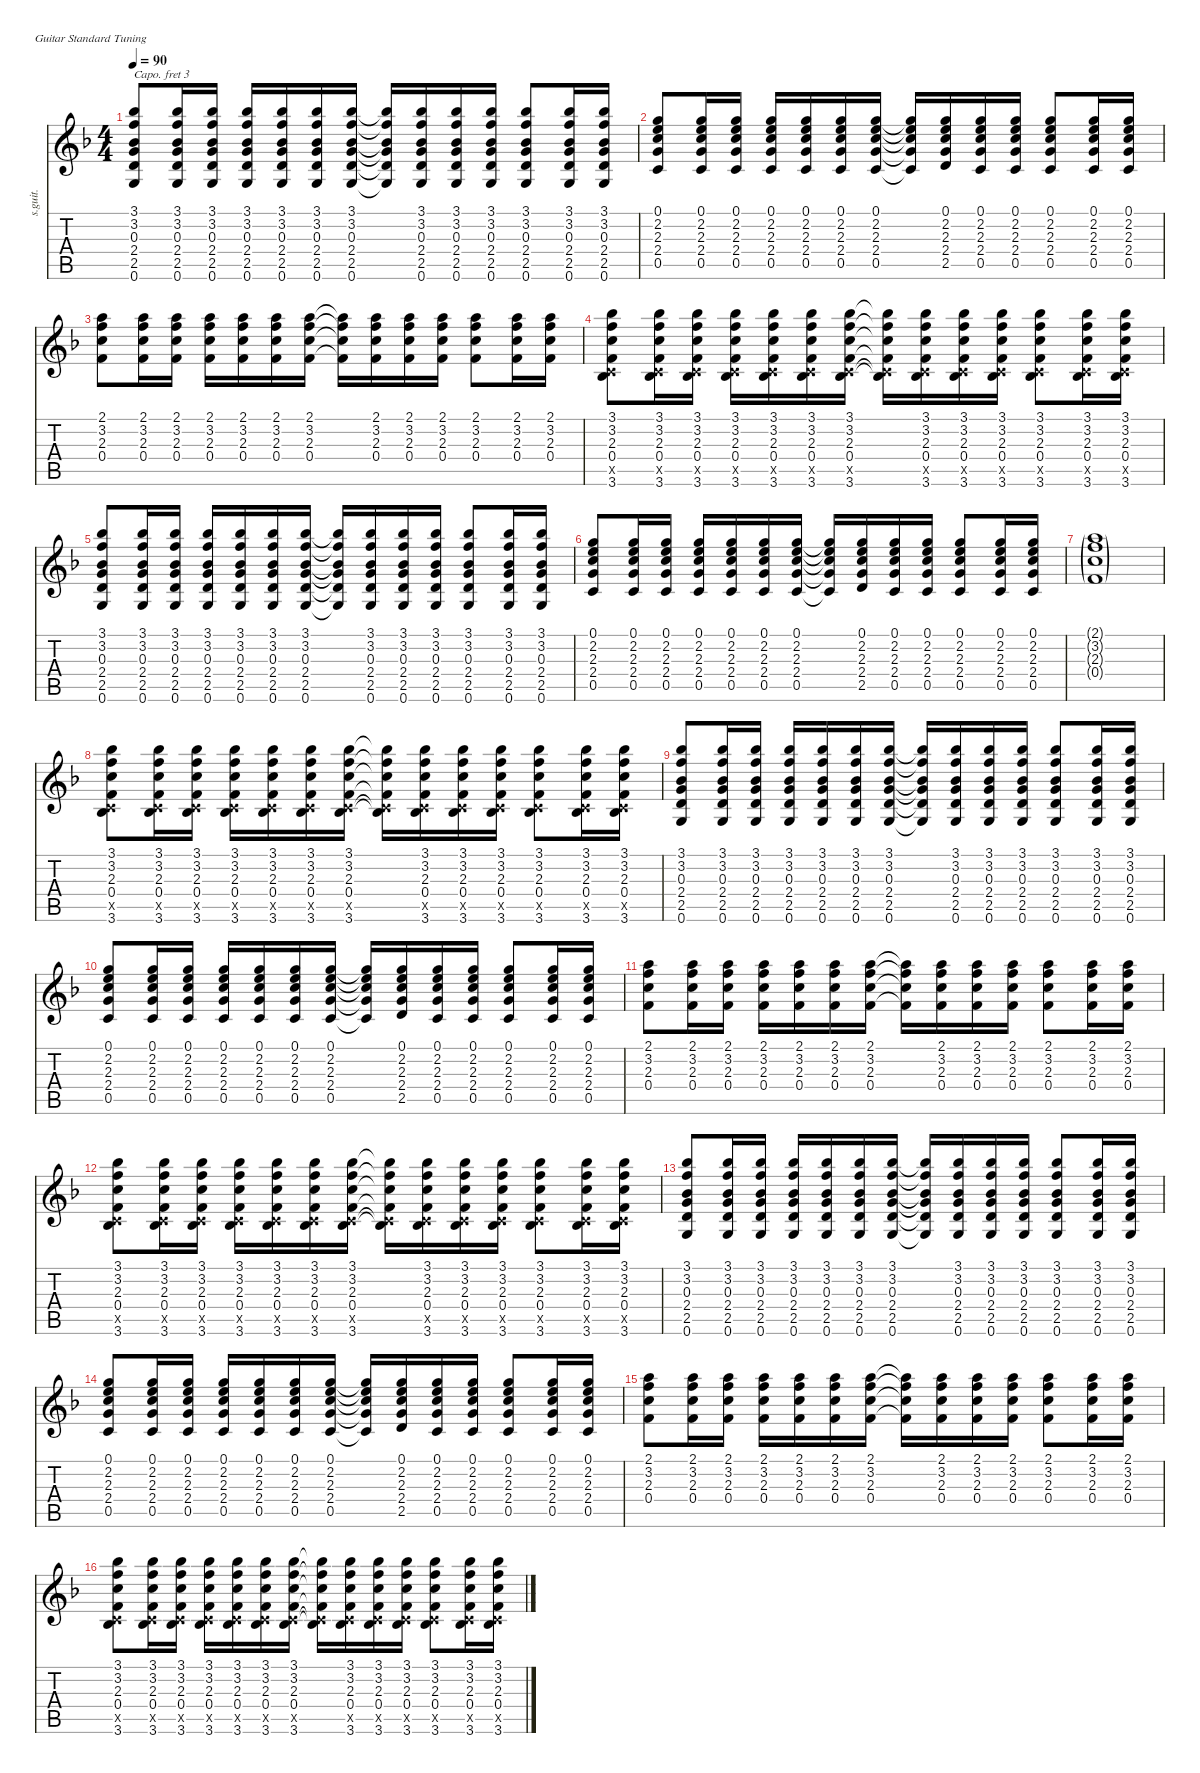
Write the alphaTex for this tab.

\defaultSystemsLayout 4
\hideDynamics
\bracketExtendMode nobrackets
\track ("Steel Guitar" "s.guit.") {instrument acousticguitarsteel}
\staff {score tabs}
\capo 3
\tuning (E4 B3 G3 D3 A2 E2)
\ts (4 4)
\tempo 90
\clef g2
\ks f
(3.2{acc forcenatural} 0.3{acc b} 3.1{acc b} 2.4{acc forcenatural} 2.5{acc forcenatural} 0.6{acc forcenatural}).8{dy mf} (3.2{acc forcenatural} 0.3{acc b} 3.1{acc b} 2.4{acc forcenatural} 2.5{acc forcenatural} 0.6{acc forcenatural}).16 (3.2{acc forcenatural} 0.3{acc b} 3.1{acc b} 2.4{acc forcenatural} 2.5{acc forcenatural} 0.6{acc forcenatural}).16 (3.2{acc forcenatural} 0.3{acc b} 3.1{acc b} 2.4{acc forcenatural} 2.5{acc forcenatural} 0.6{acc forcenatural}).16 (3.2{acc forcenatural} 0.3{acc b} 3.1{acc b} 2.4{acc forcenatural} 2.5{acc forcenatural} 0.6{acc forcenatural}).16 (3.2{acc forcenatural} 0.3{acc b} 3.1{acc b} 2.4{acc forcenatural} 2.5{acc forcenatural} 0.6{acc forcenatural}).16 (3.2{acc forcenatural} 0.3{acc b} 3.1{acc b} 2.4{acc forcenatural} 2.5{acc forcenatural} 0.6{acc forcenatural}).16 (3.2{t acc forcenatural} 0.3{t acc b} 3.1{t acc b} 2.4{t acc forcenatural} 2.5{t acc forcenatural} 0.6{t acc forcenatural}).16 (3.2{acc forcenatural} 0.3{acc b} 3.1{acc b} 2.4{acc forcenatural} 2.5{acc forcenatural} 0.6{acc forcenatural}).16 (3.2{acc forcenatural} 0.3{acc b} 3.1{acc b} 2.4{acc forcenatural} 2.5{acc forcenatural} 0.6{acc forcenatural}).16 (3.2{acc forcenatural} 0.3{acc b} 3.1{acc b} 2.4{acc forcenatural} 2.5{acc forcenatural} 0.6{acc forcenatural}).16 (3.2{acc forcenatural} 0.3{acc b} 3.1{acc b} 2.4{acc forcenatural} 2.5{acc forcenatural} 0.6{acc forcenatural}).8 (3.2{acc forcenatural} 0.3{acc b} 3.1{acc b} 2.4{acc forcenatural} 2.5{acc forcenatural} 0.6{acc forcenatural}).16 (3.2{acc forcenatural} 0.3{acc b} 3.1{acc b} 2.4{acc forcenatural} 2.5{acc forcenatural} 0.6{acc forcenatural}).16 |
(2.2{acc forcenatural} 2.3{acc forcenatural} 0.1{acc forcenatural} 2.4{acc forcenatural} 0.5{acc forcenatural}).8 (2.2{acc forcenatural} 2.3{acc forcenatural} 0.1{acc forcenatural} 2.4{acc forcenatural} 0.5{acc forcenatural}).16 (2.2{acc forcenatural} 2.3{acc forcenatural} 0.1{acc forcenatural} 2.4{acc forcenatural} 0.5{acc forcenatural}).16 (2.2{acc forcenatural} 2.3{acc forcenatural} 0.1{acc forcenatural} 2.4{acc forcenatural} 0.5{acc forcenatural}).16 (2.2{acc forcenatural} 2.3{acc forcenatural} 0.1{acc forcenatural} 2.4{acc forcenatural} 0.5{acc forcenatural}).16 (2.2{acc forcenatural} 2.3{acc forcenatural} 0.1{acc forcenatural} 2.4{acc forcenatural} 0.5{acc forcenatural}).16 (2.2{acc forcenatural} 2.3{acc forcenatural} 0.1{acc forcenatural} 2.4{acc forcenatural} 0.5{acc forcenatural}).16 (2.2{t acc forcenatural} 2.3{t acc forcenatural} 0.1{t acc forcenatural} 2.4{t acc forcenatural} 0.5{t acc forcenatural}).16 (2.2{acc forcenatural} 2.3{acc forcenatural} 0.1{acc forcenatural} 2.4{acc forcenatural} 2.5{acc forcenatural}).16 (2.2{acc forcenatural} 2.3{acc forcenatural} 0.1{acc forcenatural} 2.4{acc forcenatural} 0.5{acc forcenatural}).16 (2.2{acc forcenatural} 2.3{acc forcenatural} 0.1{acc forcenatural} 2.4{acc forcenatural} 0.5{acc forcenatural}).16 (2.2{acc forcenatural} 2.3{acc forcenatural} 0.1{acc forcenatural} 2.4{acc forcenatural} 0.5{acc forcenatural}).8 (2.2{acc forcenatural} 2.3{acc forcenatural} 0.1{acc forcenatural} 2.4{acc forcenatural} 0.5{acc forcenatural}).16 (2.2{acc forcenatural} 2.3{acc forcenatural} 0.1{acc forcenatural} 2.4{acc forcenatural} 0.5{acc forcenatural}).16 |
(2.1{acc forcenatural} 3.2{acc forcenatural} 2.3{acc forcenatural} 0.4{acc forcenatural}).8 (2.1{acc forcenatural} 3.2{acc forcenatural} 2.3{acc forcenatural} 0.4{acc forcenatural}).16 (2.1{acc forcenatural} 3.2{acc forcenatural} 2.3{acc forcenatural} 0.4{acc forcenatural}).16 (2.1{acc forcenatural} 3.2{acc forcenatural} 2.3{acc forcenatural} 0.4{acc forcenatural}).16 (2.1{acc forcenatural} 3.2{acc forcenatural} 2.3{acc forcenatural} 0.4{acc forcenatural}).16 (2.1{acc forcenatural} 3.2{acc forcenatural} 2.3{acc forcenatural} 0.4{acc forcenatural}).16 (2.1{acc forcenatural} 3.2{acc forcenatural} 2.3{acc forcenatural} 0.4{acc forcenatural}).16 (2.1{t acc forcenatural} 3.2{t acc forcenatural} 2.3{t acc forcenatural} 0.4{t acc forcenatural}).16 (2.1{acc forcenatural} 3.2{acc forcenatural} 2.3{acc forcenatural} 0.4{acc forcenatural}).16 (2.1{acc forcenatural} 3.2{acc forcenatural} 2.3{acc forcenatural} 0.4{acc forcenatural}).16 (2.1{acc forcenatural} 3.2{acc forcenatural} 2.3{acc forcenatural} 0.4{acc forcenatural}).16 (2.1{acc forcenatural} 3.2{acc forcenatural} 2.3{acc forcenatural} 0.4{acc forcenatural}).8 (2.1{acc forcenatural} 3.2{acc forcenatural} 2.3{acc forcenatural} 0.4{acc forcenatural}).16 (2.1{acc forcenatural} 3.2{acc forcenatural} 2.3{acc forcenatural} 0.4{acc forcenatural}).16 |
(3.1{acc b} 3.2{acc forcenatural} 2.3{acc forcenatural} 0.4{acc forcenatural} 0.5{x acc forcenatural} 3.6{acc b}).8 (3.1{acc b} 3.2{acc forcenatural} 2.3{acc forcenatural} 0.4{acc forcenatural} 0.5{x acc forcenatural} 3.6{acc b}).16 (3.1{acc b} 3.2{acc forcenatural} 2.3{acc forcenatural} 0.4{acc forcenatural} 0.5{x acc forcenatural} 3.6{acc b}).16 (3.1{acc b} 3.2{acc forcenatural} 2.3{acc forcenatural} 0.4{acc forcenatural} 0.5{x acc forcenatural} 3.6{acc b}).16 (3.1{acc b} 3.2{acc forcenatural} 2.3{acc forcenatural} 0.4{acc forcenatural} 0.5{x acc forcenatural} 3.6{acc b}).16 (3.1{acc b} 3.2{acc forcenatural} 2.3{acc forcenatural} 0.4{acc forcenatural} 0.5{x acc forcenatural} 3.6{acc b}).16 (3.1{acc b} 3.2{acc forcenatural} 2.3{acc forcenatural} 0.4{acc forcenatural} 0.5{x acc forcenatural} 3.6{acc b}).16 (3.1{t acc b} 3.2{t acc forcenatural} 2.3{t acc forcenatural} 0.4{t acc forcenatural} 0.5{x t acc forcenatural} 3.6{t acc b}).16 (3.1{acc b} 3.2{acc forcenatural} 2.3{acc forcenatural} 0.4{acc forcenatural} 0.5{x acc forcenatural} 3.6{acc b}).16 (3.1{acc b} 3.2{acc forcenatural} 2.3{acc forcenatural} 0.4{acc forcenatural} 0.5{x acc forcenatural} 3.6{acc b}).16 (3.1{acc b} 3.2{acc forcenatural} 2.3{acc forcenatural} 0.4{acc forcenatural} 0.5{x acc forcenatural} 3.6{acc b}).16 (3.1{acc b} 3.2{acc forcenatural} 2.3{acc forcenatural} 0.4{acc forcenatural} 0.5{x acc forcenatural} 3.6{acc b}).8 (3.1{acc b} 3.2{acc forcenatural} 2.3{acc forcenatural} 0.4{acc forcenatural} 0.5{x acc forcenatural} 3.6{acc b}).16 (3.1{acc b} 3.2{acc forcenatural} 2.3{acc forcenatural} 0.4{acc forcenatural} 0.5{x acc forcenatural} 3.6{acc b}).16 |
(3.2{acc forcenatural} 0.3{acc b} 3.1{acc b} 2.4{acc forcenatural} 2.5{acc forcenatural} 0.6{acc forcenatural}).8 (3.2{acc forcenatural} 0.3{acc b} 3.1{acc b} 2.4{acc forcenatural} 2.5{acc forcenatural} 0.6{acc forcenatural}).16 (3.2{acc forcenatural} 0.3{acc b} 3.1{acc b} 2.4{acc forcenatural} 2.5{acc forcenatural} 0.6{acc forcenatural}).16 (3.2{acc forcenatural} 0.3{acc b} 3.1{acc b} 2.4{acc forcenatural} 2.5{acc forcenatural} 0.6{acc forcenatural}).16 (3.2{acc forcenatural} 0.3{acc b} 3.1{acc b} 2.4{acc forcenatural} 2.5{acc forcenatural} 0.6{acc forcenatural}).16 (3.2{acc forcenatural} 0.3{acc b} 3.1{acc b} 2.4{acc forcenatural} 2.5{acc forcenatural} 0.6{acc forcenatural}).16 (3.2{acc forcenatural} 0.3{acc b} 3.1{acc b} 2.4{acc forcenatural} 2.5{acc forcenatural} 0.6{acc forcenatural}).16 (3.2{t acc forcenatural} 0.3{t acc b} 3.1{t acc b} 2.4{t acc forcenatural} 2.5{t acc forcenatural} 0.6{t acc forcenatural}).16 (3.2{acc forcenatural} 0.3{acc b} 3.1{acc b} 2.4{acc forcenatural} 2.5{acc forcenatural} 0.6{acc forcenatural}).16 (3.2{acc forcenatural} 0.3{acc b} 3.1{acc b} 2.4{acc forcenatural} 2.5{acc forcenatural} 0.6{acc forcenatural}).16 (3.2{acc forcenatural} 0.3{acc b} 3.1{acc b} 2.4{acc forcenatural} 2.5{acc forcenatural} 0.6{acc forcenatural}).16 (3.2{acc forcenatural} 0.3{acc b} 3.1{acc b} 2.4{acc forcenatural} 2.5{acc forcenatural} 0.6{acc forcenatural}).8 (3.2{acc forcenatural} 0.3{acc b} 3.1{acc b} 2.4{acc forcenatural} 2.5{acc forcenatural} 0.6{acc forcenatural}).16 (3.2{acc forcenatural} 0.3{acc b} 3.1{acc b} 2.4{acc forcenatural} 2.5{acc forcenatural} 0.6{acc forcenatural}).16 |
(2.2{acc forcenatural} 2.3{acc forcenatural} 0.1{acc forcenatural} 2.4{acc forcenatural} 0.5{acc forcenatural}).8 (2.2{acc forcenatural} 2.3{acc forcenatural} 0.1{acc forcenatural} 2.4{acc forcenatural} 0.5{acc forcenatural}).16 (2.2{acc forcenatural} 2.3{acc forcenatural} 0.1{acc forcenatural} 2.4{acc forcenatural} 0.5{acc forcenatural}).16 (2.2{acc forcenatural} 2.3{acc forcenatural} 0.1{acc forcenatural} 2.4{acc forcenatural} 0.5{acc forcenatural}).16 (2.2{acc forcenatural} 2.3{acc forcenatural} 0.1{acc forcenatural} 2.4{acc forcenatural} 0.5{acc forcenatural}).16 (2.2{acc forcenatural} 2.3{acc forcenatural} 0.1{acc forcenatural} 2.4{acc forcenatural} 0.5{acc forcenatural}).16 (2.2{acc forcenatural} 2.3{acc forcenatural} 0.1{acc forcenatural} 2.4{acc forcenatural} 0.5{acc forcenatural}).16 (2.2{t acc forcenatural} 2.3{t acc forcenatural} 0.1{t acc forcenatural} 2.4{t acc forcenatural} 0.5{t acc forcenatural}).16 (2.2{acc forcenatural} 2.3{acc forcenatural} 0.1{acc forcenatural} 2.4{acc forcenatural} 2.5{acc forcenatural}).16 (2.2{acc forcenatural} 2.3{acc forcenatural} 0.1{acc forcenatural} 2.4{acc forcenatural} 0.5{acc forcenatural}).16 (2.2{acc forcenatural} 2.3{acc forcenatural} 0.1{acc forcenatural} 2.4{acc forcenatural} 0.5{acc forcenatural}).16 (2.2{acc forcenatural} 2.3{acc forcenatural} 0.1{acc forcenatural} 2.4{acc forcenatural} 0.5{acc forcenatural}).8 (2.2{acc forcenatural} 2.3{acc forcenatural} 0.1{acc forcenatural} 2.4{acc forcenatural} 0.5{acc forcenatural}).16 (2.2{acc forcenatural} 2.3{acc forcenatural} 0.1{acc forcenatural} 2.4{acc forcenatural} 0.5{acc forcenatural}).16 |
(2.1{g acc forcenatural} 3.2{g acc forcenatural} 2.3{g acc forcenatural} 0.4{g acc forcenatural}).1 |
(3.1{acc b} 3.2{acc forcenatural} 2.3{acc forcenatural} 0.4{acc forcenatural} 0.5{x acc forcenatural} 3.6{acc b}).8 (3.1{acc b} 3.2{acc forcenatural} 2.3{acc forcenatural} 0.4{acc forcenatural} 0.5{x acc forcenatural} 3.6{acc b}).16 (3.1{acc b} 3.2{acc forcenatural} 2.3{acc forcenatural} 0.4{acc forcenatural} 0.5{x acc forcenatural} 3.6{acc b}).16 (3.1{acc b} 3.2{acc forcenatural} 2.3{acc forcenatural} 0.4{acc forcenatural} 0.5{x acc forcenatural} 3.6{acc b}).16 (3.1{acc b} 3.2{acc forcenatural} 2.3{acc forcenatural} 0.4{acc forcenatural} 0.5{x acc forcenatural} 3.6{acc b}).16 (3.1{acc b} 3.2{acc forcenatural} 2.3{acc forcenatural} 0.4{acc forcenatural} 0.5{x acc forcenatural} 3.6{acc b}).16 (3.1{acc b} 3.2{acc forcenatural} 2.3{acc forcenatural} 0.4{acc forcenatural} 0.5{x acc forcenatural} 3.6{acc b}).16 (3.1{t acc b} 3.2{t acc forcenatural} 2.3{t acc forcenatural} 0.4{t acc forcenatural} 0.5{x t acc forcenatural} 3.6{t acc b}).16 (3.1{acc b} 3.2{acc forcenatural} 2.3{acc forcenatural} 0.4{acc forcenatural} 0.5{x acc forcenatural} 3.6{acc b}).16 (3.1{acc b} 3.2{acc forcenatural} 2.3{acc forcenatural} 0.4{acc forcenatural} 0.5{x acc forcenatural} 3.6{acc b}).16 (3.1{acc b} 3.2{acc forcenatural} 2.3{acc forcenatural} 0.4{acc forcenatural} 0.5{x acc forcenatural} 3.6{acc b}).16 (3.1{acc b} 3.2{acc forcenatural} 2.3{acc forcenatural} 0.4{acc forcenatural} 0.5{x acc forcenatural} 3.6{acc b}).8 (3.1{acc b} 3.2{acc forcenatural} 2.3{acc forcenatural} 0.4{acc forcenatural} 0.5{x acc forcenatural} 3.6{acc b}).16 (3.1{acc b} 3.2{acc forcenatural} 2.3{acc forcenatural} 0.4{acc forcenatural} 0.5{x acc forcenatural} 3.6{acc b}).16 |
(3.2{acc forcenatural} 0.3{acc b} 3.1{acc b} 2.4{acc forcenatural} 2.5{acc forcenatural} 0.6{acc forcenatural}).8 (3.2{acc forcenatural} 0.3{acc b} 3.1{acc b} 2.4{acc forcenatural} 2.5{acc forcenatural} 0.6{acc forcenatural}).16 (3.2{acc forcenatural} 0.3{acc b} 3.1{acc b} 2.4{acc forcenatural} 2.5{acc forcenatural} 0.6{acc forcenatural}).16 (3.2{acc forcenatural} 0.3{acc b} 3.1{acc b} 2.4{acc forcenatural} 2.5{acc forcenatural} 0.6{acc forcenatural}).16 (3.2{acc forcenatural} 0.3{acc b} 3.1{acc b} 2.4{acc forcenatural} 2.5{acc forcenatural} 0.6{acc forcenatural}).16 (3.2{acc forcenatural} 0.3{acc b} 3.1{acc b} 2.4{acc forcenatural} 2.5{acc forcenatural} 0.6{acc forcenatural}).16 (3.2{acc forcenatural} 0.3{acc b} 3.1{acc b} 2.4{acc forcenatural} 2.5{acc forcenatural} 0.6{acc forcenatural}).16 (3.2{t acc forcenatural} 0.3{t acc b} 3.1{t acc b} 2.4{t acc forcenatural} 2.5{t acc forcenatural} 0.6{t acc forcenatural}).16 (3.2{acc forcenatural} 0.3{acc b} 3.1{acc b} 2.4{acc forcenatural} 2.5{acc forcenatural} 0.6{acc forcenatural}).16 (3.2{acc forcenatural} 0.3{acc b} 3.1{acc b} 2.4{acc forcenatural} 2.5{acc forcenatural} 0.6{acc forcenatural}).16 (3.2{acc forcenatural} 0.3{acc b} 3.1{acc b} 2.4{acc forcenatural} 2.5{acc forcenatural} 0.6{acc forcenatural}).16 (3.2{acc forcenatural} 0.3{acc b} 3.1{acc b} 2.4{acc forcenatural} 2.5{acc forcenatural} 0.6{acc forcenatural}).8 (3.2{acc forcenatural} 0.3{acc b} 3.1{acc b} 2.4{acc forcenatural} 2.5{acc forcenatural} 0.6{acc forcenatural}).16 (3.2{acc forcenatural} 0.3{acc b} 3.1{acc b} 2.4{acc forcenatural} 2.5{acc forcenatural} 0.6{acc forcenatural}).16 |
(2.2{acc forcenatural} 2.3{acc forcenatural} 0.1{acc forcenatural} 2.4{acc forcenatural} 0.5{acc forcenatural}).8 (2.2{acc forcenatural} 2.3{acc forcenatural} 0.1{acc forcenatural} 2.4{acc forcenatural} 0.5{acc forcenatural}).16 (2.2{acc forcenatural} 2.3{acc forcenatural} 0.1{acc forcenatural} 2.4{acc forcenatural} 0.5{acc forcenatural}).16 (2.2{acc forcenatural} 2.3{acc forcenatural} 0.1{acc forcenatural} 2.4{acc forcenatural} 0.5{acc forcenatural}).16 (2.2{acc forcenatural} 2.3{acc forcenatural} 0.1{acc forcenatural} 2.4{acc forcenatural} 0.5{acc forcenatural}).16 (2.2{acc forcenatural} 2.3{acc forcenatural} 0.1{acc forcenatural} 2.4{acc forcenatural} 0.5{acc forcenatural}).16 (2.2{acc forcenatural} 2.3{acc forcenatural} 0.1{acc forcenatural} 2.4{acc forcenatural} 0.5{acc forcenatural}).16 (2.2{t acc forcenatural} 2.3{t acc forcenatural} 0.1{t acc forcenatural} 2.4{t acc forcenatural} 0.5{t acc forcenatural}).16 (2.2{acc forcenatural} 2.3{acc forcenatural} 0.1{acc forcenatural} 2.4{acc forcenatural} 2.5{acc forcenatural}).16 (2.2{acc forcenatural} 2.3{acc forcenatural} 0.1{acc forcenatural} 2.4{acc forcenatural} 0.5{acc forcenatural}).16 (2.2{acc forcenatural} 2.3{acc forcenatural} 0.1{acc forcenatural} 2.4{acc forcenatural} 0.5{acc forcenatural}).16 (2.2{acc forcenatural} 2.3{acc forcenatural} 0.1{acc forcenatural} 2.4{acc forcenatural} 0.5{acc forcenatural}).8 (2.2{acc forcenatural} 2.3{acc forcenatural} 0.1{acc forcenatural} 2.4{acc forcenatural} 0.5{acc forcenatural}).16 (2.2{acc forcenatural} 2.3{acc forcenatural} 0.1{acc forcenatural} 2.4{acc forcenatural} 0.5{acc forcenatural}).16 |
(2.1{acc forcenatural} 3.2{acc forcenatural} 2.3{acc forcenatural} 0.4{acc forcenatural}).8 (2.1{acc forcenatural} 3.2{acc forcenatural} 2.3{acc forcenatural} 0.4{acc forcenatural}).16 (2.1{acc forcenatural} 3.2{acc forcenatural} 2.3{acc forcenatural} 0.4{acc forcenatural}).16 (2.1{acc forcenatural} 3.2{acc forcenatural} 2.3{acc forcenatural} 0.4{acc forcenatural}).16 (2.1{acc forcenatural} 3.2{acc forcenatural} 2.3{acc forcenatural} 0.4{acc forcenatural}).16 (2.1{acc forcenatural} 3.2{acc forcenatural} 2.3{acc forcenatural} 0.4{acc forcenatural}).16 (2.1{acc forcenatural} 3.2{acc forcenatural} 2.3{acc forcenatural} 0.4{acc forcenatural}).16 (2.1{t acc forcenatural} 3.2{t acc forcenatural} 2.3{t acc forcenatural} 0.4{t acc forcenatural}).16 (2.1{acc forcenatural} 3.2{acc forcenatural} 2.3{acc forcenatural} 0.4{acc forcenatural}).16 (2.1{acc forcenatural} 3.2{acc forcenatural} 2.3{acc forcenatural} 0.4{acc forcenatural}).16 (2.1{acc forcenatural} 3.2{acc forcenatural} 2.3{acc forcenatural} 0.4{acc forcenatural}).16 (2.1{acc forcenatural} 3.2{acc forcenatural} 2.3{acc forcenatural} 0.4{acc forcenatural}).8 (2.1{acc forcenatural} 3.2{acc forcenatural} 2.3{acc forcenatural} 0.4{acc forcenatural}).16 (2.1{acc forcenatural} 3.2{acc forcenatural} 2.3{acc forcenatural} 0.4{acc forcenatural}).16 |
(3.1{acc b} 3.2{acc forcenatural} 2.3{acc forcenatural} 0.4{acc forcenatural} 0.5{x acc forcenatural} 3.6{acc b}).8 (3.1{acc b} 3.2{acc forcenatural} 2.3{acc forcenatural} 0.4{acc forcenatural} 0.5{x acc forcenatural} 3.6{acc b}).16 (3.1{acc b} 3.2{acc forcenatural} 2.3{acc forcenatural} 0.4{acc forcenatural} 0.5{x acc forcenatural} 3.6{acc b}).16 (3.1{acc b} 3.2{acc forcenatural} 2.3{acc forcenatural} 0.4{acc forcenatural} 0.5{x acc forcenatural} 3.6{acc b}).16 (3.1{acc b} 3.2{acc forcenatural} 2.3{acc forcenatural} 0.4{acc forcenatural} 0.5{x acc forcenatural} 3.6{acc b}).16 (3.1{acc b} 3.2{acc forcenatural} 2.3{acc forcenatural} 0.4{acc forcenatural} 0.5{x acc forcenatural} 3.6{acc b}).16 (3.1{acc b} 3.2{acc forcenatural} 2.3{acc forcenatural} 0.4{acc forcenatural} 0.5{x acc forcenatural} 3.6{acc b}).16 (3.1{t acc b} 3.2{t acc forcenatural} 2.3{t acc forcenatural} 0.4{t acc forcenatural} 0.5{x t acc forcenatural} 3.6{t acc b}).16 (3.1{acc b} 3.2{acc forcenatural} 2.3{acc forcenatural} 0.4{acc forcenatural} 0.5{x acc forcenatural} 3.6{acc b}).16 (3.1{acc b} 3.2{acc forcenatural} 2.3{acc forcenatural} 0.4{acc forcenatural} 0.5{x acc forcenatural} 3.6{acc b}).16 (3.1{acc b} 3.2{acc forcenatural} 2.3{acc forcenatural} 0.4{acc forcenatural} 0.5{x acc forcenatural} 3.6{acc b}).16 (3.1{acc b} 3.2{acc forcenatural} 2.3{acc forcenatural} 0.4{acc forcenatural} 0.5{x acc forcenatural} 3.6{acc b}).8 (3.1{acc b} 3.2{acc forcenatural} 2.3{acc forcenatural} 0.4{acc forcenatural} 0.5{x acc forcenatural} 3.6{acc b}).16 (3.1{acc b} 3.2{acc forcenatural} 2.3{acc forcenatural} 0.4{acc forcenatural} 0.5{x acc forcenatural} 3.6{acc b}).16 |
(3.2{acc forcenatural} 0.3{acc b} 3.1{acc b} 2.4{acc forcenatural} 2.5{acc forcenatural} 0.6{acc forcenatural}).8 (3.2{acc forcenatural} 0.3{acc b} 3.1{acc b} 2.4{acc forcenatural} 2.5{acc forcenatural} 0.6{acc forcenatural}).16 (3.2{acc forcenatural} 0.3{acc b} 3.1{acc b} 2.4{acc forcenatural} 2.5{acc forcenatural} 0.6{acc forcenatural}).16 (3.2{acc forcenatural} 0.3{acc b} 3.1{acc b} 2.4{acc forcenatural} 2.5{acc forcenatural} 0.6{acc forcenatural}).16 (3.2{acc forcenatural} 0.3{acc b} 3.1{acc b} 2.4{acc forcenatural} 2.5{acc forcenatural} 0.6{acc forcenatural}).16 (3.2{acc forcenatural} 0.3{acc b} 3.1{acc b} 2.4{acc forcenatural} 2.5{acc forcenatural} 0.6{acc forcenatural}).16 (3.2{acc forcenatural} 0.3{acc b} 3.1{acc b} 2.4{acc forcenatural} 2.5{acc forcenatural} 0.6{acc forcenatural}).16 (3.2{t acc forcenatural} 0.3{t acc b} 3.1{t acc b} 2.4{t acc forcenatural} 2.5{t acc forcenatural} 0.6{t acc forcenatural}).16 (3.2{acc forcenatural} 0.3{acc b} 3.1{acc b} 2.4{acc forcenatural} 2.5{acc forcenatural} 0.6{acc forcenatural}).16 (3.2{acc forcenatural} 0.3{acc b} 3.1{acc b} 2.4{acc forcenatural} 2.5{acc forcenatural} 0.6{acc forcenatural}).16 (3.2{acc forcenatural} 0.3{acc b} 3.1{acc b} 2.4{acc forcenatural} 2.5{acc forcenatural} 0.6{acc forcenatural}).16 (3.2{acc forcenatural} 0.3{acc b} 3.1{acc b} 2.4{acc forcenatural} 2.5{acc forcenatural} 0.6{acc forcenatural}).8 (3.2{acc forcenatural} 0.3{acc b} 3.1{acc b} 2.4{acc forcenatural} 2.5{acc forcenatural} 0.6{acc forcenatural}).16 (3.2{acc forcenatural} 0.3{acc b} 3.1{acc b} 2.4{acc forcenatural} 2.5{acc forcenatural} 0.6{acc forcenatural}).16 |
(2.2{acc forcenatural} 2.3{acc forcenatural} 0.1{acc forcenatural} 2.4{acc forcenatural} 0.5{acc forcenatural}).8 (2.2{acc forcenatural} 2.3{acc forcenatural} 0.1{acc forcenatural} 2.4{acc forcenatural} 0.5{acc forcenatural}).16 (2.2{acc forcenatural} 2.3{acc forcenatural} 0.1{acc forcenatural} 2.4{acc forcenatural} 0.5{acc forcenatural}).16 (2.2{acc forcenatural} 2.3{acc forcenatural} 0.1{acc forcenatural} 2.4{acc forcenatural} 0.5{acc forcenatural}).16 (2.2{acc forcenatural} 2.3{acc forcenatural} 0.1{acc forcenatural} 2.4{acc forcenatural} 0.5{acc forcenatural}).16 (2.2{acc forcenatural} 2.3{acc forcenatural} 0.1{acc forcenatural} 2.4{acc forcenatural} 0.5{acc forcenatural}).16 (2.2{acc forcenatural} 2.3{acc forcenatural} 0.1{acc forcenatural} 2.4{acc forcenatural} 0.5{acc forcenatural}).16 (2.2{t acc forcenatural} 2.3{t acc forcenatural} 0.1{t acc forcenatural} 2.4{t acc forcenatural} 0.5{t acc forcenatural}).16 (2.2{acc forcenatural} 2.3{acc forcenatural} 0.1{acc forcenatural} 2.4{acc forcenatural} 2.5{acc forcenatural}).16 (2.2{acc forcenatural} 2.3{acc forcenatural} 0.1{acc forcenatural} 2.4{acc forcenatural} 0.5{acc forcenatural}).16 (2.2{acc forcenatural} 2.3{acc forcenatural} 0.1{acc forcenatural} 2.4{acc forcenatural} 0.5{acc forcenatural}).16 (2.2{acc forcenatural} 2.3{acc forcenatural} 0.1{acc forcenatural} 2.4{acc forcenatural} 0.5{acc forcenatural}).8 (2.2{acc forcenatural} 2.3{acc forcenatural} 0.1{acc forcenatural} 2.4{acc forcenatural} 0.5{acc forcenatural}).16 (2.2{acc forcenatural} 2.3{acc forcenatural} 0.1{acc forcenatural} 2.4{acc forcenatural} 0.5{acc forcenatural}).16 |
(2.1{acc forcenatural} 3.2{acc forcenatural} 2.3{acc forcenatural} 0.4{acc forcenatural}).8 (2.1{acc forcenatural} 3.2{acc forcenatural} 2.3{acc forcenatural} 0.4{acc forcenatural}).16 (2.1{acc forcenatural} 3.2{acc forcenatural} 2.3{acc forcenatural} 0.4{acc forcenatural}).16 (2.1{acc forcenatural} 3.2{acc forcenatural} 2.3{acc forcenatural} 0.4{acc forcenatural}).16 (2.1{acc forcenatural} 3.2{acc forcenatural} 2.3{acc forcenatural} 0.4{acc forcenatural}).16 (2.1{acc forcenatural} 3.2{acc forcenatural} 2.3{acc forcenatural} 0.4{acc forcenatural}).16 (2.1{acc forcenatural} 3.2{acc forcenatural} 2.3{acc forcenatural} 0.4{acc forcenatural}).16 (2.1{t acc forcenatural} 3.2{t acc forcenatural} 2.3{t acc forcenatural} 0.4{t acc forcenatural}).16 (2.1{acc forcenatural} 3.2{acc forcenatural} 2.3{acc forcenatural} 0.4{acc forcenatural}).16 (2.1{acc forcenatural} 3.2{acc forcenatural} 2.3{acc forcenatural} 0.4{acc forcenatural}).16 (2.1{acc forcenatural} 3.2{acc forcenatural} 2.3{acc forcenatural} 0.4{acc forcenatural}).16 (2.1{acc forcenatural} 3.2{acc forcenatural} 2.3{acc forcenatural} 0.4{acc forcenatural}).8 (2.1{acc forcenatural} 3.2{acc forcenatural} 2.3{acc forcenatural} 0.4{acc forcenatural}).16 (2.1{acc forcenatural} 3.2{acc forcenatural} 2.3{acc forcenatural} 0.4{acc forcenatural}).16 |
(3.1{acc b} 3.2{acc forcenatural} 2.3{acc forcenatural} 0.4{acc forcenatural} 0.5{x acc forcenatural} 3.6{acc b}).8 (3.1{acc b} 3.2{acc forcenatural} 2.3{acc forcenatural} 0.4{acc forcenatural} 0.5{x acc forcenatural} 3.6{acc b}).16 (3.1{acc b} 3.2{acc forcenatural} 2.3{acc forcenatural} 0.4{acc forcenatural} 0.5{x acc forcenatural} 3.6{acc b}).16 (3.1{acc b} 3.2{acc forcenatural} 2.3{acc forcenatural} 0.4{acc forcenatural} 0.5{x acc forcenatural} 3.6{acc b}).16 (3.1{acc b} 3.2{acc forcenatural} 2.3{acc forcenatural} 0.4{acc forcenatural} 0.5{x acc forcenatural} 3.6{acc b}).16 (3.1{acc b} 3.2{acc forcenatural} 2.3{acc forcenatural} 0.4{acc forcenatural} 0.5{x acc forcenatural} 3.6{acc b}).16 (3.1{acc b} 3.2{acc forcenatural} 2.3{acc forcenatural} 0.4{acc forcenatural} 0.5{x acc forcenatural} 3.6{acc b}).16 (3.1{t acc b} 3.2{t acc forcenatural} 2.3{t acc forcenatural} 0.4{t acc forcenatural} 0.5{x t acc forcenatural} 3.6{t acc b}).16 (3.1{acc b} 3.2{acc forcenatural} 2.3{acc forcenatural} 0.4{acc forcenatural} 0.5{x acc forcenatural} 3.6{acc b}).16 (3.1{acc b} 3.2{acc forcenatural} 2.3{acc forcenatural} 0.4{acc forcenatural} 0.5{x acc forcenatural} 3.6{acc b}).16 (3.1{acc b} 3.2{acc forcenatural} 2.3{acc forcenatural} 0.4{acc forcenatural} 0.5{x acc forcenatural} 3.6{acc b}).16 (3.1{acc b} 3.2{acc forcenatural} 2.3{acc forcenatural} 0.4{acc forcenatural} 0.5{x acc forcenatural} 3.6{acc b}).8 (3.1{acc b} 3.2{acc forcenatural} 2.3{acc forcenatural} 0.4{acc forcenatural} 0.5{x acc forcenatural} 3.6{acc b}).16 (3.1{acc b} 3.2{acc forcenatural} 2.3{acc forcenatural} 0.4{acc forcenatural} 0.5{x acc forcenatural} 3.6{acc b}).16
